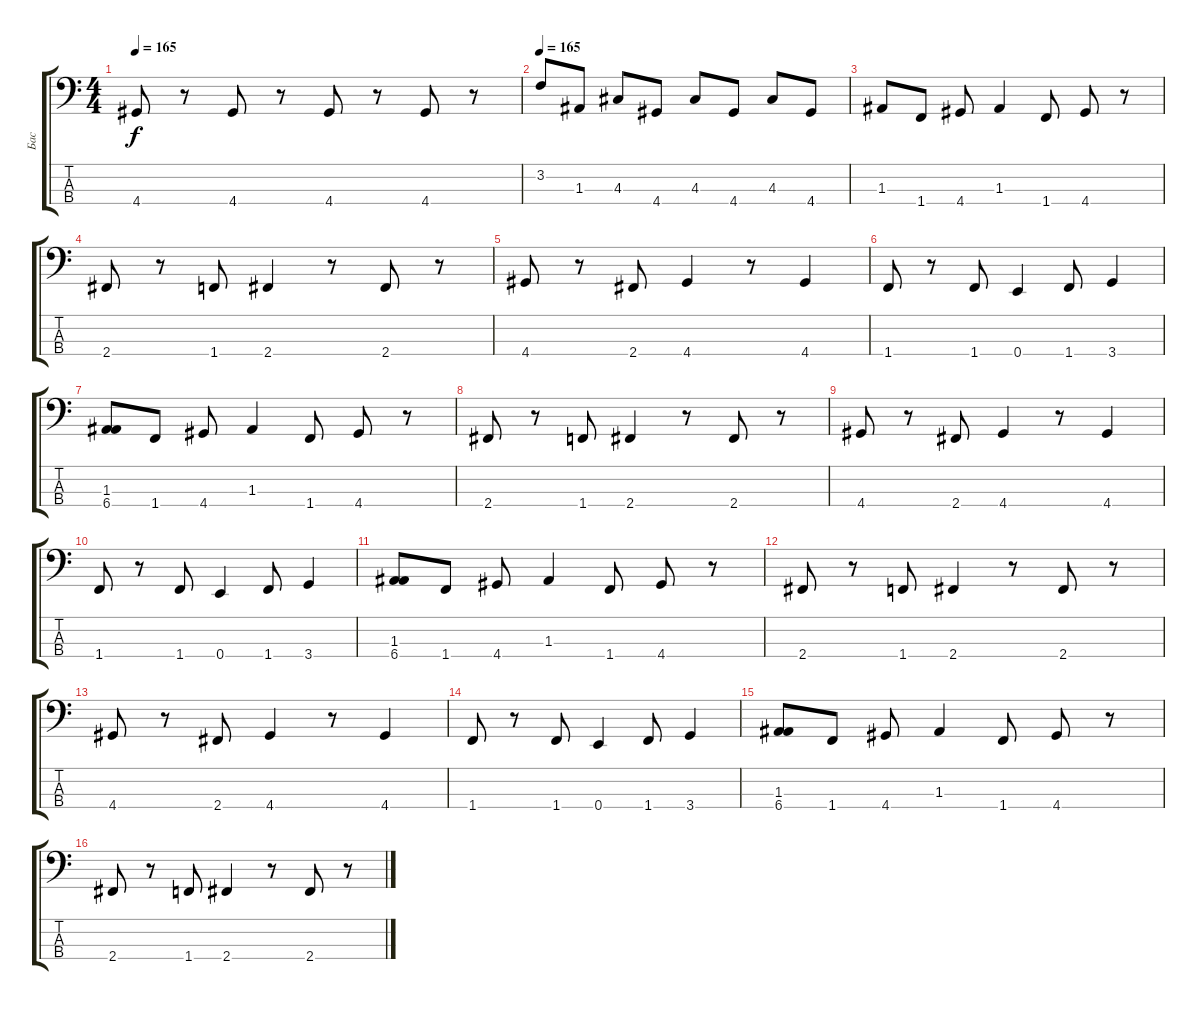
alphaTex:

\track ("Бас" "Бас") {instrument electricbasspick}
\staff {score tabs}
\tuning (G2 D2 A1 E1) {hide}
\ts (4 4)
\tempo 165
\clef f4
\ks c
4.4.8{dy f} r.8 4.4.8 r.8 4.4.8 r.8 4.4.8 r.8 |
\tempo 165
3.2.8 1.3.8 4.3.8 4.4.8 4.3.8 4.4.8 4.3.8 4.4.8 |
1.3.8 1.4.8 4.4.8 1.3.4 1.4.8 4.4.8 r.8 |
2.4.8 r.8 1.4.8 2.4.4 r.8 2.4.8 r.8 |
4.4.8 r.8 2.4.8 4.4.4 r.8 4.4.4 |
1.4.8 r.8 1.4.8 0.4.4 1.4.8 3.4.4 |
(1.3 6.4).8 1.4.8 4.4.8 1.3.4 1.4.8 4.4.8 r.8 |
2.4.8 r.8 1.4.8 2.4.4 r.8 2.4.8 r.8 |
4.4.8 r.8 2.4.8 4.4.4 r.8 4.4.4 |
1.4.8 r.8 1.4.8 0.4.4 1.4.8 3.4.4 |
(1.3 6.4).8 1.4.8 4.4.8 1.3.4 1.4.8 4.4.8 r.8 |
2.4.8 r.8 1.4.8 2.4.4 r.8 2.4.8 r.8 |
4.4.8 r.8 2.4.8 4.4.4 r.8 4.4.4 |
1.4.8 r.8 1.4.8 0.4.4 1.4.8 3.4.4 |
(1.3 6.4).8 1.4.8 4.4.8 1.3.4 1.4.8 4.4.8 r.8 |
2.4.8 r.8 1.4.8 2.4.4 r.8 2.4.8 r.8
